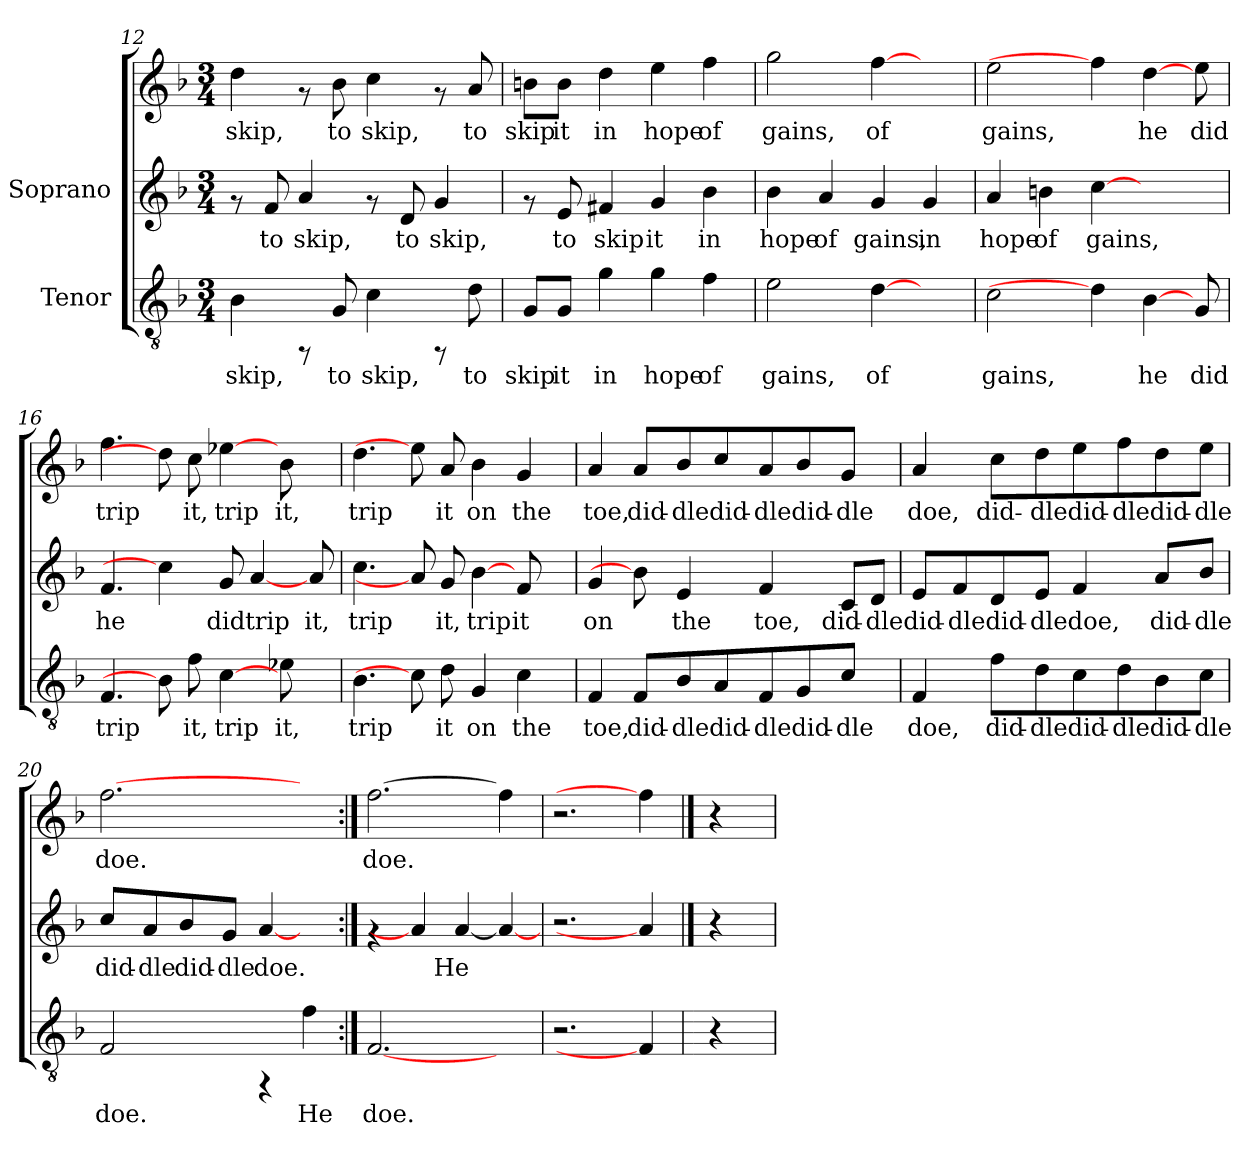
**kern	**text	**kern	**text	**kern	**text
*part2	*part2	*part1	*part1	*part1	*part1
*staff3	*staff3	*staff2	*staff2	*staff1	*staff1
*I"Tenor	*	*I"Soprano	*	*	*
*clefGv2	*	*clefG2	*	*clefG2	*
*k[b-]	*	*k[b-]	*	*k[b-]	*
*F:	*	*F:	*	*F:	*
*M3/4	*	*M3/4	*	*M3/4	*
=12	=12	=12	=12	=12	=12
!	!LO:LY:b:cj	!	!	!	!LO:LY:b:cj
4B-\	skip,	8rf	.	4dd\	skip,
!	!	!	!LO:LY:b:cj	!	!
.	.	8f/	to	.	.
!	!	!	!LO:LY:b:cj	!	!
8rFF	.	4a/	skip,	8rf	.
!	!LO:LY:b:cj	!	!	!	!LO:LY:b:cj
8G/	to	.	.	8b-\	to
!	!LO:LY:b:cj	!	!	!	!LO:LY:b:cj
4c\	skip,	8rf	.	4cc\	skip,
!	!	!	!LO:LY:b:cj	!	!
.	.	8d/	to	.	.
!	!	!	!LO:LY:b:cj	!	!
8rFF	.	4g/	skip,	8rf	.
!	!LO:LY:b:cj	!	!	!	!LO:LY:b:cj
8d\	to	.	.	8a/	to
=13	=13	=13	=13	=13	=13
!	!LO:LY:b:cj	!	!	!	!LO:LY:b:cj
8G/L	skip	8rf	.	8bn\L	skip
!	!LO:LY:b:cj	!	!LO:LY:b:cj	!	!LO:LY:b:cj
8G/J	it	8e/	to	8b\J	it
!	!LO:LY:b:cj	!	!LO:LY:b:cj	!	!LO:LY:b:cj
4g\	in	4f#X/	skip	4dd\	in
!	!LO:LY:b:cj	!	!LO:LY:b:cj	!	!LO:LY:b:cj
4g\	hope	4g/	it	4ee\	hope
!	!LO:LY:b:cj	!	!LO:LY:b:cj	!	!LO:LY:b:cj
4f\	of	4b-\	in	4ff\	of
!!LO:LB:g=z
=14	=14	=14	=14	=14	=14
!	!LO:LY:b:cj	!	!LO:LY:b:cj	!	!LO:LY:b:cj
2e\	gains,	4b-\	hope	2gg\	gains,
!	!	!	!LO:LY:b:cj	!	!
.	.	4a/	of	.	.
!	!LO:LY:b:cj	!	!LO:LY:b:cj	!	!LO:LY:b:cj
[4d\	of	4g/	gains,	[4ff\	of
!	!	!	!LO:LY:b:cj	!	!
4ryy	.	4g/	in	4ryy	.
=15	=15	=15	=15	=15	=15
!	!LO:LY:b:cj	!	!LO:LY:b:cj	!	!LO:LY:b:cj
2c\	gains,	4a/	hope	2ee\	gains,
!	!	!	!LO:LY:b:cj	!	!
.	.	4bn\	of	.	.
!	!	!	!LO:LY:b:cj	!	!
4d\]	.	[4cc\	gains,	4ff\]	.
!	!LO:LY:b:cj	!	!	!	!LO:LY:b:cj
[4B-\	he	4.ryy	.	[4dd\	he
!	!LO:LY:b:cj	!	!	!	!LO:LY:b:cj
8G/	did	.	.	8ee\	did
=16	=16	=16	=16	=16	=16
!	!LO:LY:b:cj	!	!LO:LY:b:cj	!	!LO:LY:b:cj
4.F/	trip	4.f/	he	4.ff\	trip
8B-\]	.	4cc\]	.	8dd\]	.
!	!LO:LY:b:cj	!	!	!	!LO:LY:b:cj
8f\	it,	.	.	8cc\	it,
!	!LO:LY:b:cj	!	!LO:LY:b:cj	!	!LO:LY:b:cj
[4c\	trip	8g/	did	[4ee-X\	trip
!	!	!	!LO:LY:b:cj	!	!
.	.	[4a/	trip	.	.
!	!LO:LY:b:cj	!	!	!	!LO:LY:b:cj
8e-X\	it,	.	.	8b-\	it,
!	!	!	!LO:LY:b:cj	!	!
8ryy	.	8a/	it,	8ryy	.
=17	=17	=17	=17	=17	=17
!	!LO:LY:b:cj	!	!LO:LY:b:cj	!	!LO:LY:b:cj
4.B-\	trip	4.cc\	trip	4.dd\	trip
8c\]	.	8a/]	.	8ee-\]	.
!	!LO:LY:b:cj	!	!LO:LY:b:cj	!	!LO:LY:b:cj
8d\	it	8g/	it,	8a/	it
!	!LO:LY:b:cj	!	!LO:LY:b:cj	!	!LO:LY:b:cj
4G/	on	[4b-\	trip	4b-\	on
!	!LO:LY:b:cj	!	!LO:LY:b:cj	!	!LO:LY:b:cj
4c\	the	8f/	it	4g/	the
.	.	8ryy	.	.	.
!!LO:LB:g=z
=18	=18	=18	=18	=18	=18
!	!LO:LY:b:cj	!	!LO:LY:b:cj	!	!LO:LY:b:cj
4F/	toe,	4g/	on	4a/	toe,
!	!LO:LY:b:cj	!	!	!	!LO:LY:b:cj
8F/L	did-	8b-\]	.	8a/L	did-
!	!LO:LY:b:cj	!	!LO:LY:b:cj	!	!LO:LY:b:cj
8B-/	-dle	4e/	the	8b-/	-dle
!	!LO:LY:b:cj	!	!	!	!LO:LY:b:cj
8A/	did-	.	.	8cc/	did-
!	!LO:LY:b:cj	!	!LO:LY:b:cj	!	!LO:LY:b:cj
8F/	-dle	4f/	toe,	8a/	-dle
!	!LO:LY:b:cj	!	!	!	!LO:LY:b:cj
8G/	did-	.	.	8b-/	did-
!	!LO:LY:b:cj	!	!LO:LY:b:cj	!	!LO:LY:b:cj
8c/J	-dle	8c/L	did-	8g/J	-dle
!	!	!	!LO:LY:b:cj	!	!
8ryy	.	8d/J	-dle	8ryy	.
=19	=19	=19	=19	=19	=19
!	!LO:LY:b:cj	!	!LO:LY:b:cj	!	!LO:LY:b:cj
4F/	doe,	8e/L	did-	4a/	doe,
!	!	!	!LO:LY:b:cj	!	!
.	.	8f/	-dle	.	.
!	!LO:LY:b:cj	!	!LO:LY:b:cj	!	!LO:LY:b:cj
8f\L	did-	8d/	did-	8cc\L	did-
!	!LO:LY:b:cj	!	!LO:LY:b:cj	!	!LO:LY:b:cj
8d\	-dle	8e/J	-dle	8dd\	-dle
!	!LO:LY:b:cj	!	!LO:LY:b:cj	!	!LO:LY:b:cj
8c\	did-	4f/	doe,	8ee\	did-
!	!LO:LY:b:cj	!	!	!	!LO:LY:b:cj
8d\	-dle	.	.	8ff\	-dle
!	!LO:LY:b:cj	!	!LO:LY:b:cj	!	!LO:LY:b:cj
8B-\	did-	8a/L	did-	8dd\	did-
!	!LO:LY:b:cj	!	!LO:LY:b:cj	!	!LO:LY:b:cj
8c\J	-dle	8b-/J	-dle	8ee\J	-dle
=20	=20	=20	=20	=20	=20
!	!LO:LY:b:cj	!	!LO:LY:b:cj	!	!LO:LY:b:cj
2F/	doe.	8cc/L	did-	[2.ff	doe.
!	!	!	!LO:LY:b:cj	!	!
.	.	8a/	-dle	.	.
!	!	!	!LO:LY:b:cj	!	!
.	.	8b-/	did-	.	.
!	!	!	!LO:LY:b:cj	!	!
.	.	8g/J	-dle	.	.
!	!	!	!LO:LY:b:cj	!	!
4rFF	.	[4a/	doe.	.	.
!	!LO:LY:b:cj	!	!	!	!
4f\	He	4ryy	.	4ryy	.
!!LO:LB:g=z
=21:|!	=21:|!	=21:|!	=21:|!	=21:|!	=21:|!
!	!LO:LY:b:cj	!	!	!	!LO:LY:b:cj
[2.F	doe.	4rf	.	[2.ff	doe.
.	.	4a/]	.	.	.
!	!	!	!LO:LY:b:cj	!	!
.	.	[<4a/	He	.	.
!	!	!	!LO:LY:b:cj	!	!
4ryy	.	4a/_	.	4ff]	.
=22	=22	=22	=22	=22	=22
2.r	.	2.r	.	2.r	.
4F]	.	4a/]	.	4ff]	.
=23	==23	==23	==23	==23	==23
4r	.	4r	.	4r	.
=	=	=	=	=	=
*-	*-	*-	*-	*-	*-
